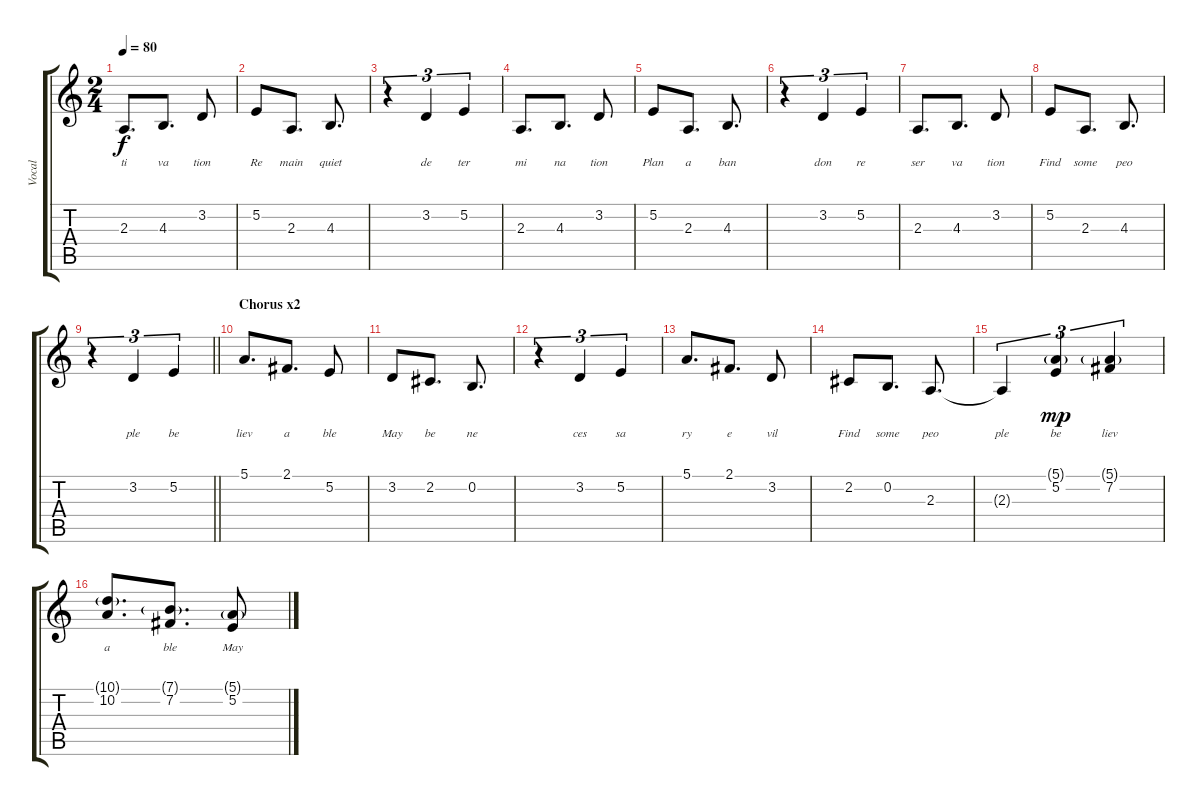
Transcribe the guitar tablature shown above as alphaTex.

\track ("Vocal" "Vocal") {instrument acousticgrandpiano}
\staff {score tabs}
\tuning (E4 B3 G3 D3 A2 E2) {hide}
\ts (2 4)
\tempo 80
\clef g2
\ks c
2.3.8{d lyrics (0 "ti") lyrics (1 "") lyrics (2 "") lyrics (3 "") lyrics (4 "") dy f} 4.3.8{d lyrics (0 "va") lyrics (1 "") lyrics (2 "") lyrics (3 "") lyrics (4 "")} 3.2.8{lyrics (0 "tion") lyrics (1 "") lyrics (2 "") lyrics (3 "") lyrics (4 "")} |
5.2.8{lyrics (0 "Re") lyrics (1 "") lyrics (2 "") lyrics (3 "") lyrics (4 "")} 2.3.8{d lyrics (0 "main") lyrics (1 "") lyrics (2 "") lyrics (3 "") lyrics (4 "")} 4.3.8{d lyrics (0 "quiet") lyrics (1 "") lyrics (2 "") lyrics (3 "") lyrics (4 "")} |
r.4{tu (3 2)} 3.2.4{tu (3 2) lyrics (0 "de") lyrics (1 "") lyrics (2 "") lyrics (3 "") lyrics (4 "")} 5.2.4{tu (3 2) lyrics (0 "ter") lyrics (1 "") lyrics (2 "") lyrics (3 "") lyrics (4 "")} |
2.3.8{d lyrics (0 "mi") lyrics (1 "") lyrics (2 "") lyrics (3 "") lyrics (4 "")} 4.3.8{d lyrics (0 "na") lyrics (1 "") lyrics (2 "") lyrics (3 "") lyrics (4 "")} 3.2.8{lyrics (0 "tion") lyrics (1 "") lyrics (2 "") lyrics (3 "") lyrics (4 "")} |
5.2.8{lyrics (0 "Plan") lyrics (1 "") lyrics (2 "") lyrics (3 "") lyrics (4 "")} 2.3.8{d lyrics (0 "a") lyrics (1 "") lyrics (2 "") lyrics (3 "") lyrics (4 "")} 4.3.8{d lyrics (0 "ban") lyrics (1 "") lyrics (2 "") lyrics (3 "") lyrics (4 "")} |
r.4{tu (3 2)} 3.2.4{tu (3 2) lyrics (0 "don") lyrics (1 "") lyrics (2 "") lyrics (3 "") lyrics (4 "")} 5.2.4{tu (3 2) lyrics (0 "re") lyrics (1 "") lyrics (2 "") lyrics (3 "") lyrics (4 "")} |
2.3.8{d lyrics (0 "ser") lyrics (1 "") lyrics (2 "") lyrics (3 "") lyrics (4 "")} 4.3.8{d lyrics (0 "va") lyrics (1 "") lyrics (2 "") lyrics (3 "") lyrics (4 "")} 3.2.8{lyrics (0 "tion") lyrics (1 "") lyrics (2 "") lyrics (3 "") lyrics (4 "")} |
5.2.8{lyrics (0 "Find") lyrics (1 "") lyrics (2 "") lyrics (3 "") lyrics (4 "")} 2.3.8{d lyrics (0 "some") lyrics (1 "") lyrics (2 "") lyrics (3 "") lyrics (4 "")} 4.3.8{d lyrics (0 "peo") lyrics (1 "") lyrics (2 "") lyrics (3 "") lyrics (4 "")} |
\barLineRight lightlight
r.4{tu (3 2)} 3.2.4{tu (3 2) lyrics (0 "ple") lyrics (1 "") lyrics (2 "") lyrics (3 "") lyrics (4 "")} 5.2.4{tu (3 2) lyrics (0 "be") lyrics (1 "") lyrics (2 "") lyrics (3 "") lyrics (4 "")} |
\section ("" "Chorus x2")
5.1.8{d lyrics (0 "liev") lyrics (1 "") lyrics (2 "") lyrics (3 "") lyrics (4 "")} 2.1.8{d lyrics (0 "a") lyrics (1 "") lyrics (2 "") lyrics (3 "") lyrics (4 "")} 5.2.8{lyrics (0 "ble") lyrics (1 "") lyrics (2 "") lyrics (3 "") lyrics (4 "")} |
3.2.8{lyrics (0 "May") lyrics (1 "") lyrics (2 "") lyrics (3 "") lyrics (4 "")} 2.2.8{d lyrics (0 "be") lyrics (1 "") lyrics (2 "") lyrics (3 "") lyrics (4 "")} 0.2.8{d lyrics (0 "ne") lyrics (1 "") lyrics (2 "") lyrics (3 "") lyrics (4 "")} |
r.4{tu (3 2)} 3.2.4{tu (3 2) lyrics (0 "ces") lyrics (1 "") lyrics (2 "") lyrics (3 "") lyrics (4 "")} 5.2.4{tu (3 2) lyrics (0 "sa") lyrics (1 "") lyrics (2 "") lyrics (3 "") lyrics (4 "")} |
5.1.8{d lyrics (0 "ry") lyrics (1 "") lyrics (2 "") lyrics (3 "") lyrics (4 "")} 2.1.8{d lyrics (0 "e") lyrics (1 "") lyrics (2 "") lyrics (3 "") lyrics (4 "")} 3.2.8{lyrics (0 "vil") lyrics (1 "") lyrics (2 "") lyrics (3 "") lyrics (4 "")} |
2.2.8{lyrics (0 "Find") lyrics (1 "") lyrics (2 "") lyrics (3 "") lyrics (4 "")} 0.2.8{d lyrics (0 "some") lyrics (1 "") lyrics (2 "") lyrics (3 "") lyrics (4 "")} 2.3.8{d lyrics (0 "peo") lyrics (1 "") lyrics (2 "") lyrics (3 "") lyrics (4 "")} |
2.3{t}.4{tu (3 2) lyrics (0 "ple") lyrics (1 "") lyrics (2 "") lyrics (3 "") lyrics (4 "")} (5.1{g} 5.2).4{tu (3 2) lyrics (0 "be") lyrics (1 "") lyrics (2 "") lyrics (3 "") lyrics (4 "") dy mp} (5.1{g} 7.2).4{tu (3 2) lyrics (0 "liev") lyrics (1 "") lyrics (2 "") lyrics (3 "") lyrics (4 "")} |
(10.1{g} 10.2).8{d lyrics (0 "a") lyrics (1 "") lyrics (2 "") lyrics (3 "") lyrics (4 "")} (7.1{g} 7.2).8{d lyrics (0 "ble") lyrics (1 "") lyrics (2 "") lyrics (3 "") lyrics (4 "")} (5.1{g} 5.2).8{lyrics (0 "May") lyrics (1 "") lyrics (2 "") lyrics (3 "") lyrics (4 "")}
